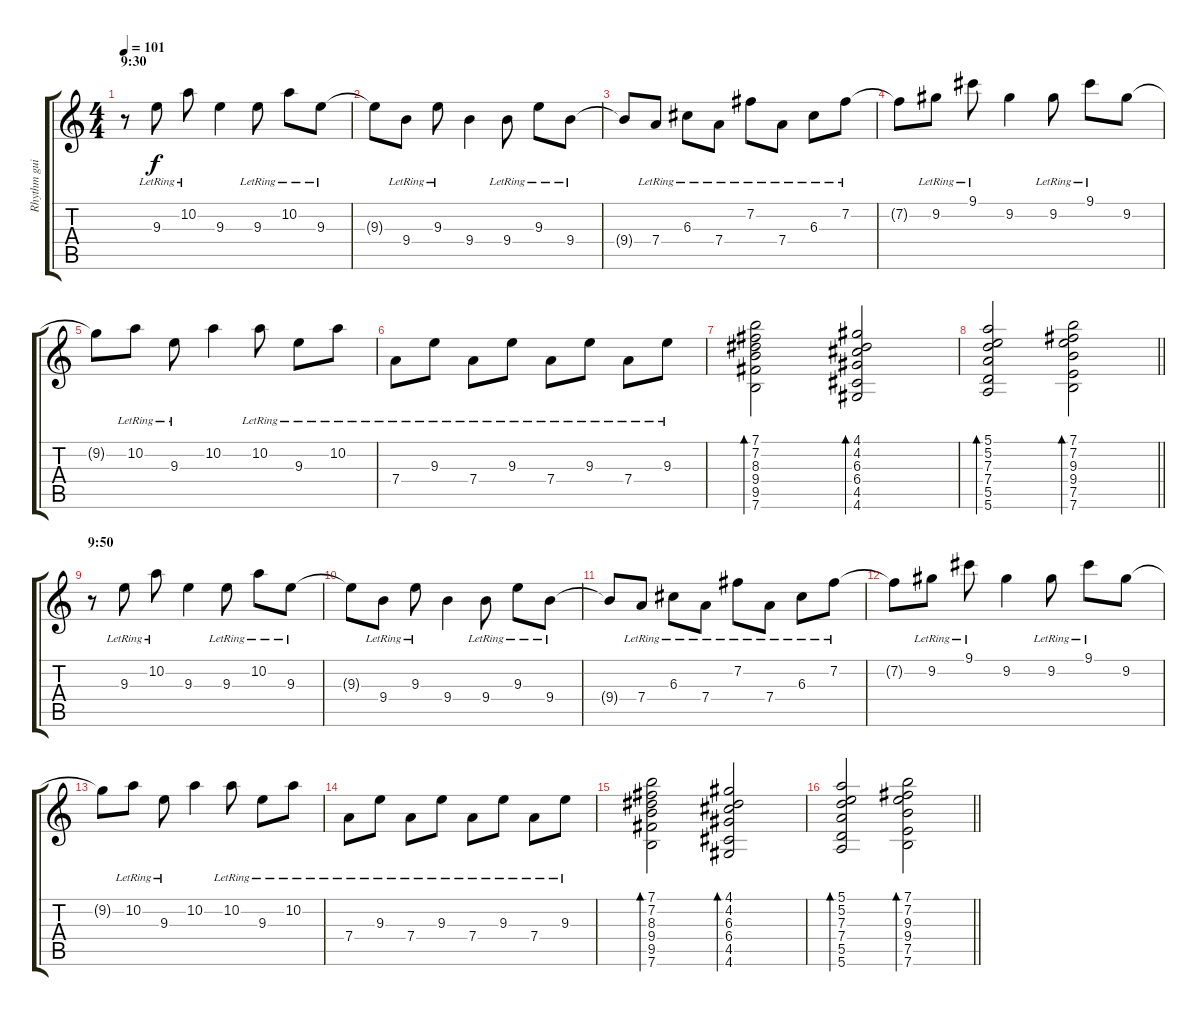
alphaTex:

\track ("Rhythm guitar" "Rhythm gui") {instrument overdrivenguitar}
\staff {score tabs}
\tuning (E4 B3 G3 D3 A2 E2) {hide}
\ts (4 4)
\section ("" "9:30")
\tempo 101
\clef g2
\ks c
r.8{dy f volume 10 balance 0 instrument electricguitarclean} 9.3{lr}.8 10.2{lr}.8 9.3.4 9.3{lr}.8 10.2{lr}.8 9.3{lr}.8 |
9.3{t}.8 9.4{lr}.8 9.3{lr}.8 9.4.4 9.4{lr}.8 9.3{lr}.8 9.4{lr}.8 |
9.4{t}.8 7.4{lr}.8 6.3{lr}.8 7.4{lr}.8 7.2{lr}.8 7.4{lr}.8 6.3{lr}.8 7.2{lr}.8 |
7.2{t}.8 9.2{lr}.8 9.1{lr}.8 9.2.4 9.2{lr}.8 9.1{lr}.8 9.2.8 |
9.2{t}.8 10.2{lr}.8 9.3{lr}.8 10.2.4 10.2{lr}.8 9.3{lr}.8 10.2{lr}.8 |
7.4{lr}.8 9.3{lr}.8 7.4{lr}.8 9.3{lr}.8 7.4{lr}.8 9.3{lr}.8 7.4{lr}.8 9.3{lr}.8 |
(7.1 7.2 8.3 9.4 9.5 7.6).2{bd 30} (4.1 4.2 6.3 6.4 4.5 4.6).2{bd 30} |
\barLineRight lightlight
(5.1 5.2 7.3 7.4 5.5 5.6).2{bd 30} (7.1 7.2 9.3 9.4 7.5 7.6).2{bd 30} |
\section ("" "9:50")
r.8{volume 10 balance 0 instrument electricguitarclean} 9.3{lr}.8 10.2{lr}.8 9.3.4 9.3{lr}.8 10.2{lr}.8 9.3{lr}.8 |
9.3{t}.8 9.4{lr}.8 9.3{lr}.8 9.4.4 9.4{lr}.8 9.3{lr}.8 9.4{lr}.8 |
9.4{t}.8 7.4{lr}.8 6.3{lr}.8 7.4{lr}.8 7.2{lr}.8 7.4{lr}.8 6.3{lr}.8 7.2{lr}.8 |
7.2{t}.8 9.2{lr}.8 9.1{lr}.8 9.2.4 9.2{lr}.8 9.1{lr}.8 9.2.8 |
9.2{t}.8 10.2{lr}.8 9.3{lr}.8 10.2.4 10.2{lr}.8 9.3{lr}.8 10.2{lr}.8 |
7.4{lr}.8 9.3{lr}.8 7.4{lr}.8 9.3{lr}.8 7.4{lr}.8 9.3{lr}.8 7.4{lr}.8 9.3{lr}.8 |
(7.1 7.2 8.3 9.4 9.5 7.6).2{bd 30} (4.1 4.2 6.3 6.4 4.5 4.6).2{bd 30} |
\barLineRight lightlight
(5.1 5.2 7.3 7.4 5.5 5.6).2{bd 30} (7.1 7.2 9.3 9.4 7.5 7.6).2{bd 30}
